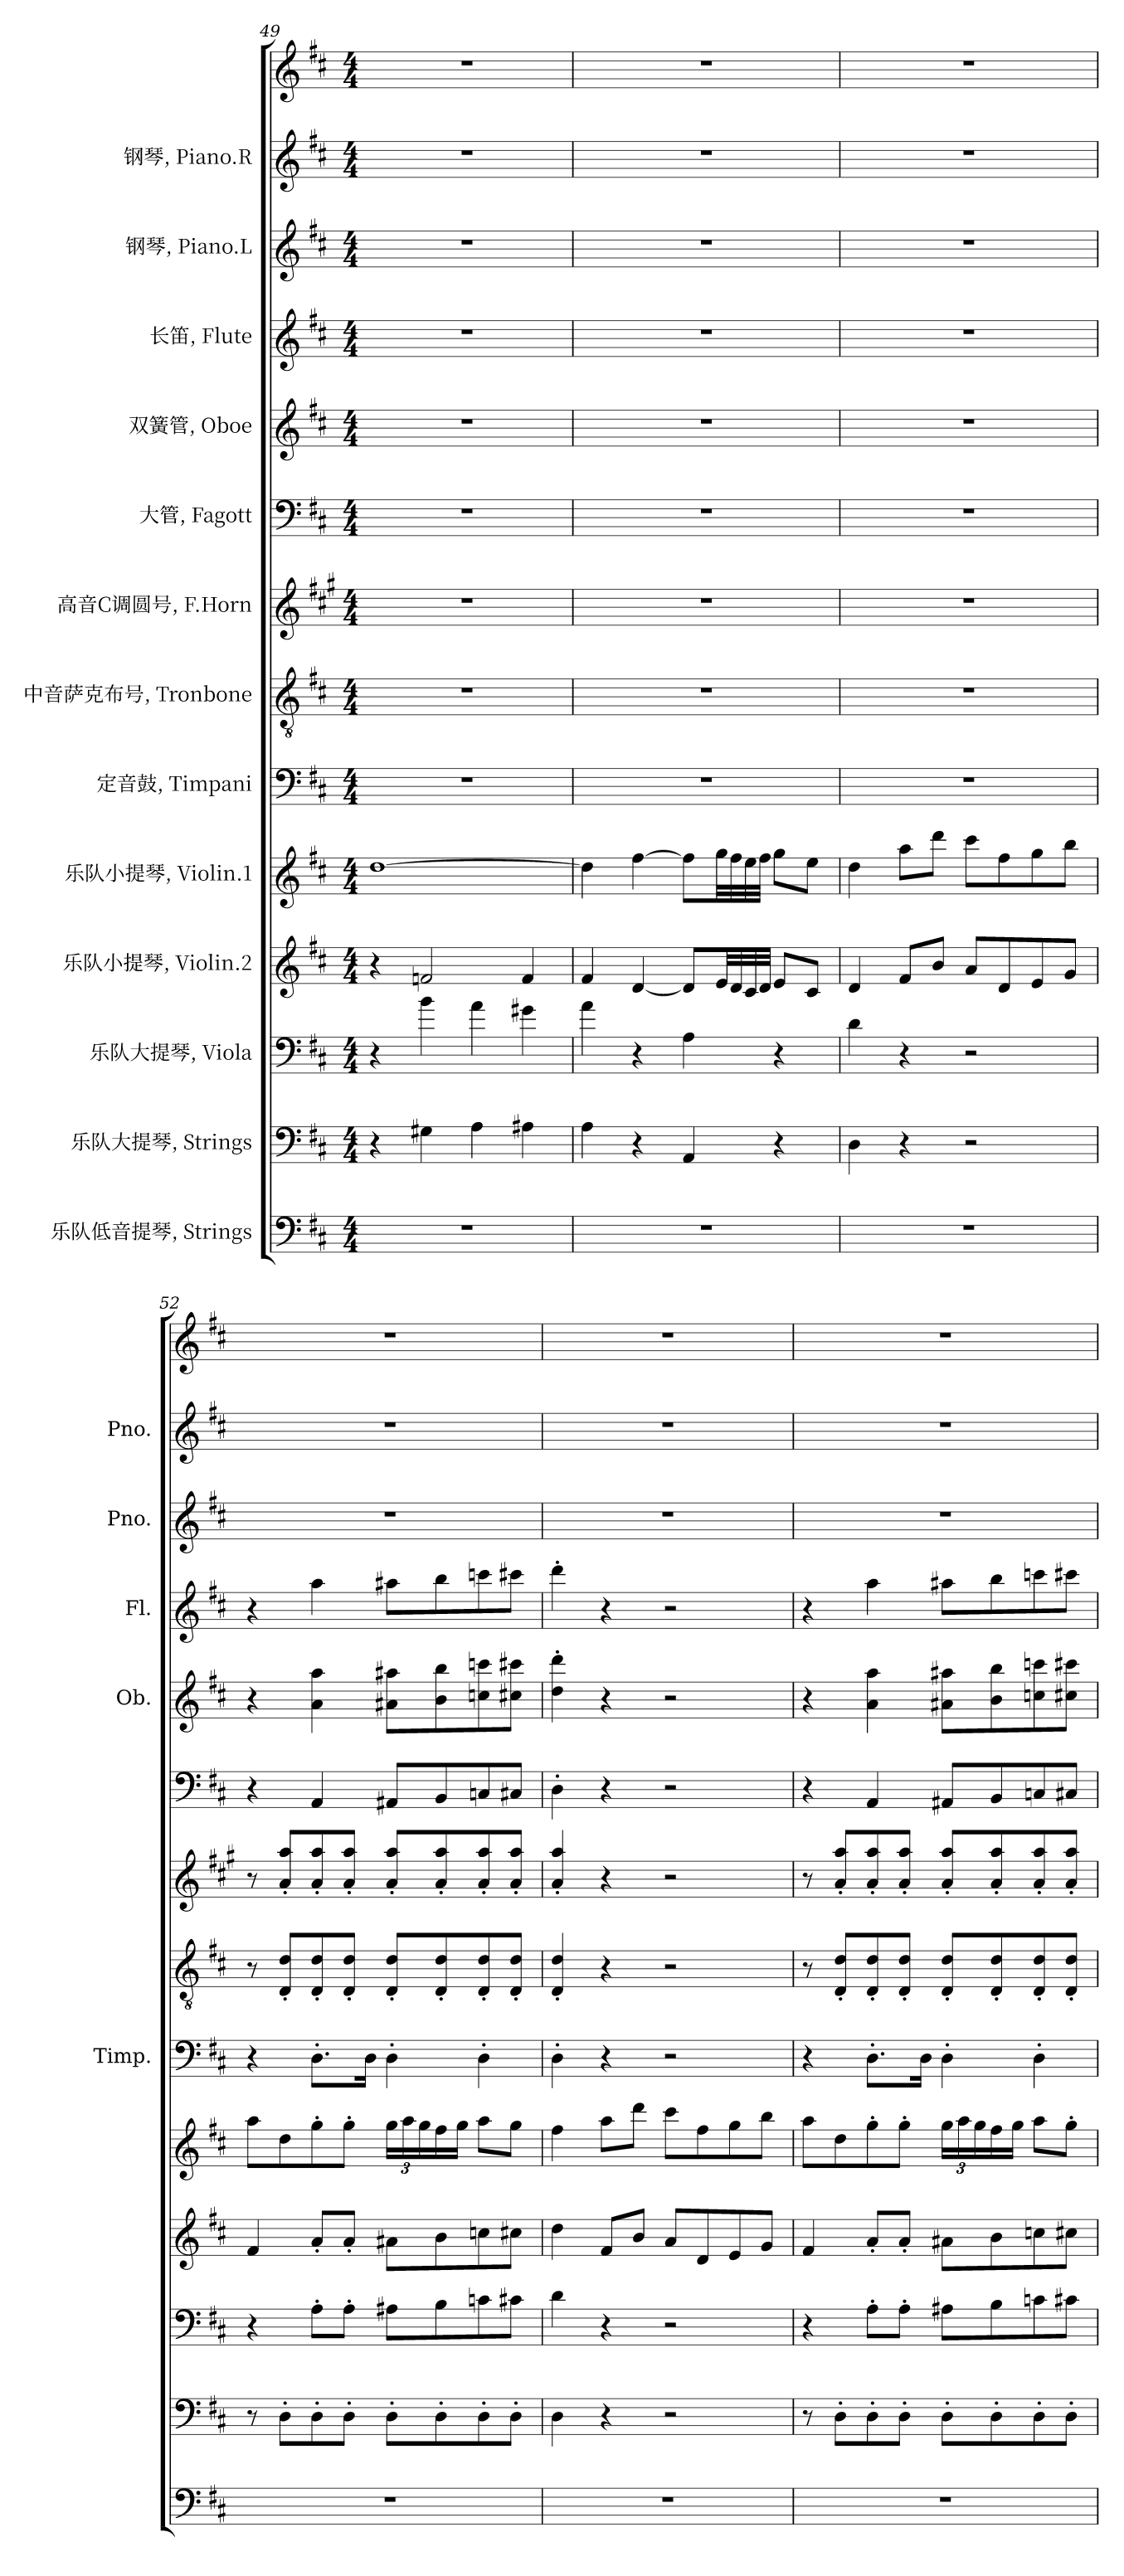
**kern	**kern	**kern	**kern	**kern	**kern	**kern	**kern	**kern	**kern	**kern	**kern	**kern	**kern
*part13	*part12	*part11	*part10	*part9	*part8	*part7	*part6	*part5	*part4	*part3	*part2	*part1	*part1
*staff14	*staff13	*staff12	*staff11	*staff10	*staff9	*staff8	*staff7	*staff6	*staff5	*staff4	*staff3	*staff2	*staff1
*I"乐队低音提琴, Strings	*I"乐队大提琴, Strings	*I"乐队大提琴, Viola	*I"乐队小提琴, Violin.2	*I"乐队小提琴, Violin.1	*I"定音鼓, Timpani	*I"中音萨克布号, Tronbone	*I"高音C调圆号, F.Horn	*I"大管, Fagott	*I"双簧管, Oboe	*I"长笛, Flute	*I"钢琴, Piano.L	*I"钢琴, Piano.R	*
*	*	*	*	*	*I'Timp.	*	*	*	*I'Ob.	*I'Fl.	*I'Pno.	*I'Pno.	*
*clefF4	*clefF4	*clefF4	*clefG2	*clefG2	*clefF4	*clefGv2	*clefG2	*clefF4	*clefG2	*clefG2	*clefG2	*clefG2	*clefG2
*ITrd7c12	*	*	*	*	*	*	*ITrd4c7	*	*	*	*	*	*
*k[f#c#]	*k[f#c#]	*k[f#c#]	*k[f#c#]	*k[f#c#]	*k[f#c#]	*k[f#c#]	*k[f#c#]	*k[f#c#]	*k[f#c#]	*k[f#c#]	*k[f#c#]	*k[f#c#]	*k[f#c#]
*M4/4	*M4/4	*M4/4	*M4/4	*M4/4	*M4/4	*M4/4	*M4/4	*M4/4	*M4/4	*M4/4	*M4/4	*M4/4	*M4/4
=49	=49	=49	=49	=49	=49	=49	=49	=49	=49	=49	=49	=49	=49
1r	4r	4r	4r	[1dd	1r	1r	1r	1r	1r	1r	1r	1r	1r
.	4G#X\	4b\	2fn/	.	.	.	.	.	.	.	.	.	.
.	4A\	4a\	.	.	.	.	.	.	.	.	.	.	.
.	4A#X\	4g#X\	4f/	.	.	.	.	.	.	.	.	.	.
=50	=50	=50	=50	=50	=50	=50	=50	=50	=50	=50	=50	=50	=50
1r	4A\	4a\	4f#/	4dd\]	1r	1r	1r	1r	1r	1r	1r	1r	1r
.	4r	4r	[4d/	[4ff#\	.	.	.	.	.	.	.	.	.
.	4AA/	4A\	8d/L]	8ff#\L]	.	.	.	.	.	.	.	.	.
.	.	.	32e/LL	32gg\LL	.	.	.	.	.	.	.	.	.
.	.	.	32d/	32ff#\	.	.	.	.	.	.	.	.	.
.	.	.	32c#/	32ee\	.	.	.	.	.	.	.	.	.
.	.	.	32d/JJJ	32ff#\JJJ	.	.	.	.	.	.	.	.	.
.	4r	4r	8e/L	8gg\L	.	.	.	.	.	.	.	.	.
.	.	.	8c#/J	8ee\J	.	.	.	.	.	.	.	.	.
!!LO:PB:g=z
=51	=51	=51	=51	=51	=51	=51	=51	=51	=51	=51	=51	=51	=51
1r	4D\	4d\	4d/	4dd\	1r	1r	1r	1r	1r	1r	1r	1r	1r
.	4r	4r	8f#/L	8aa\L	.	.	.	.	.	.	.	.	.
.	.	.	8b/J	8ddd\J	.	.	.	.	.	.	.	.	.
.	2r	2r	8a/L	8ccc#\L	.	.	.	.	.	.	.	.	.
.	.	.	8d/	8ff#\	.	.	.	.	.	.	.	.	.
.	.	.	8e/	8gg\	.	.	.	.	.	.	.	.	.
.	.	.	8g/J	8bb\J	.	.	.	.	.	.	.	.	.
=52	=52	=52	=52	=52	=52	=52	=52	=52	=52	=52	=52	=52	=52
1r	8r	4r	4f#/	8aa\L	4r	8r	8r	4r	4r	4r	1r	1r	1r
.	8D'\L	.	.	8dd\	.	8D/' 8d/'L	8d/' 8dd/'L	.	.	.	.	.	.
.	8D'\	8A'\L	8a'/L	8gg'\	8.D'\L	8D/' 8d/'	8d/' 8dd/'	4AA/	4a\ 4aa\	4aa\	.	.	.
.	8D'\J	8A'\J	8a'/J	8gg'\J	.	8D/' 8d/'J	8d/' 8dd/'J	.	.	.	.	.	.
.	.	.	.	.	16D\Jk	.	.	.	.	.	.	.	.
*	*	*	*	*Xbrackettup	*	*	*	*	*	*	*	*	*
.	8D'\L	8A#X\L	8a#X\L	24gg\LL	4D'\	8D/' 8d/'L	8d/' 8dd/'L	8AA#X/L	8a#X\ 8aa#X\L	8aa#X\L	.	.	.
.	.	.	.	24aa\	.	.	.	.	.	.	.	.	.
.	.	.	.	24gg\	.	.	.	.	.	.	.	.	.
.	8D'\	8B\	8b\	16ff#\	.	8D/' 8d/'	8d/' 8dd/'	8BB/	8b\ 8bb\	8bb\	.	.	.
.	.	.	.	16gg\JJ	.	.	.	.	.	.	.	.	.
.	8D'\	8cn\	8ccn\	8aa\L	4D'\	8D/' 8d/'	8d/' 8dd/'	8Cn/	8ccn\ 8cccn\	8cccn\	.	.	.
.	8D'\J	8c#X\J	8cc#X\J	8gg\J	.	8D/' 8d/'J	8d/' 8dd/'J	8C#X/J	8cc#X\ 8ccc#X\J	8ccc#X\J	.	.	.
=53	=53	=53	=53	=53	=53	=53	=53	=53	=53	=53	=53	=53	=53
1r	4D\	4d\	4dd\	4ff#\	4D'\	4D/' 4d/'	4d/' 4dd/'	4D'\	4dd\' 4ddd\'	4ddd'\	1r	1r	1r
.	4r	4r	8f#/L	8aa\L	4r	4r	4r	4r	4r	4r	.	.	.
.	.	.	8b/J	8ddd\J	.	.	.	.	.	.	.	.	.
.	2r	2r	8a/L	8ccc#\L	2r	2r	2r	2r	2r	2r	.	.	.
.	.	.	8d/	8ff#\	.	.	.	.	.	.	.	.	.
.	.	.	8e/	8gg\	.	.	.	.	.	.	.	.	.
.	.	.	8g/J	8bb\J	.	.	.	.	.	.	.	.	.
!!LO:PB:g=z
=54	=54	=54	=54	=54	=54	=54	=54	=54	=54	=54	=54	=54	=54
1r	8r	4r	4f#/	8aa\L	4r	8r	8r	4r	4r	4r	1r	1r	1r
.	8D'\L	.	.	8dd\	.	8D/' 8d/'L	8d/' 8dd/'L	.	.	.	.	.	.
.	8D'\	8A'\L	8a'/L	8gg'\	8.D'\L	8D/' 8d/'	8d/' 8dd/'	4AA/	4a\ 4aa\	4aa\	.	.	.
.	8D'\J	8A'\J	8a'/J	8gg'\J	.	8D/' 8d/'J	8d/' 8dd/'J	.	.	.	.	.	.
.	.	.	.	.	16D\Jk	.	.	.	.	.	.	.	.
.	8D'\L	8A#X\L	8a#X\L	24gg\LL	4D'\	8D/' 8d/'L	8d/' 8dd/'L	8AA#X/L	8a#X\ 8aa#X\L	8aa#X\L	.	.	.
.	.	.	.	24aa\	.	.	.	.	.	.	.	.	.
.	.	.	.	24gg\	.	.	.	.	.	.	.	.	.
.	8D'\	8B\	8b\	16ff#\	.	8D/' 8d/'	8d/' 8dd/'	8BB/	8b\ 8bb\	8bb\	.	.	.
.	.	.	.	16gg\JJ	.	.	.	.	.	.	.	.	.
.	8D'\	8cn\	8ccn\	8aa\L	4D'\	8D/' 8d/'	8d/' 8dd/'	8Cn/	8ccn\ 8cccn\	8cccn\	.	.	.
.	8D'\J	8c#X\J	8cc#X\J	8gg'\J	.	8D/' 8d/'J	8d/' 8dd/'J	8C#X/J	8cc#X\ 8ccc#X\J	8ccc#X\J	.	.	.
=	=	=	=	=	=	=	=	=	=	=	=	=	=
*-	*-	*-	*-	*-	*-	*-	*-	*-	*-	*-	*-	*-	*-
